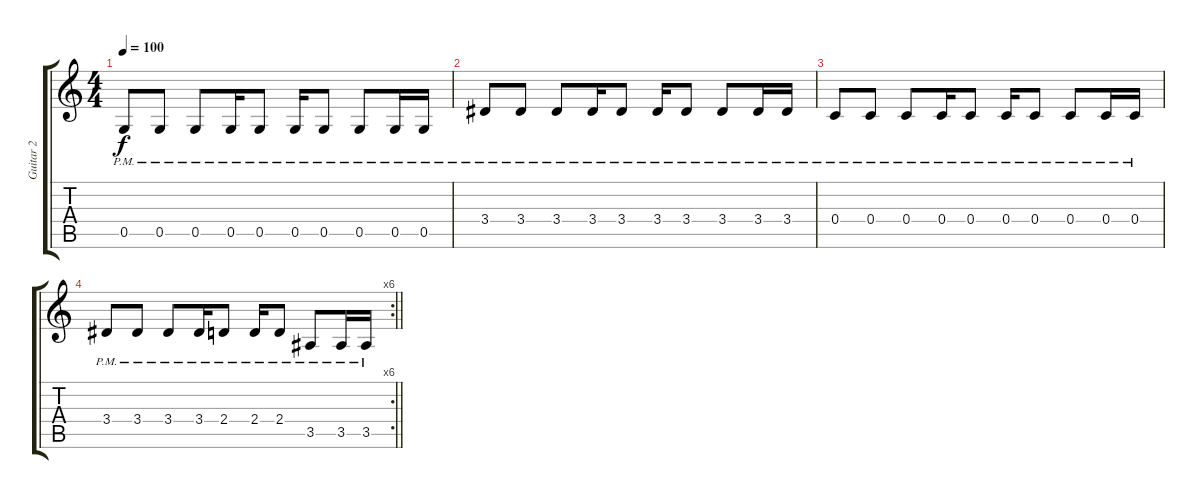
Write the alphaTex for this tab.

\track ("Guitar 2" "Guitar 2") {instrument electricguitarclean}
\staff {score tabs}
\tuning (D4 A3 F3 C3 G2 D2) {hide}
\ts (4 4)
\tempo 100
\clef g2
\ks c
0.5{pm}.8{dy f} 0.5{pm}.8 0.5{pm}.8 0.5{pm}.16 0.5{pm}.8 0.5{pm}.16 0.5{pm}.8 0.5{pm}.8 0.5{pm}.16 0.5{pm}.16 |
3.4{pm}.8 3.4{pm}.8 3.4{pm}.8 3.4{pm}.16 3.4{pm}.8 3.4{pm}.16 3.4{pm}.8 3.4{pm}.8 3.4{pm}.16 3.4{pm}.16 |
0.4{pm}.8 0.4{pm}.8 0.4{pm}.8 0.4{pm}.16 0.4{pm}.8 0.4{pm}.16 0.4{pm}.8 0.4{pm}.8 0.4{pm}.16 0.4{pm}.16 |
\rc 6
\barLineRight lightlight
3.4{pm}.8 3.4{pm}.8 3.4{pm}.8 3.4{pm}.16 2.4{pm}.8 2.4{pm}.16 2.4{pm}.8 3.5{pm}.8 3.5{pm}.16 3.5{pm}.16
